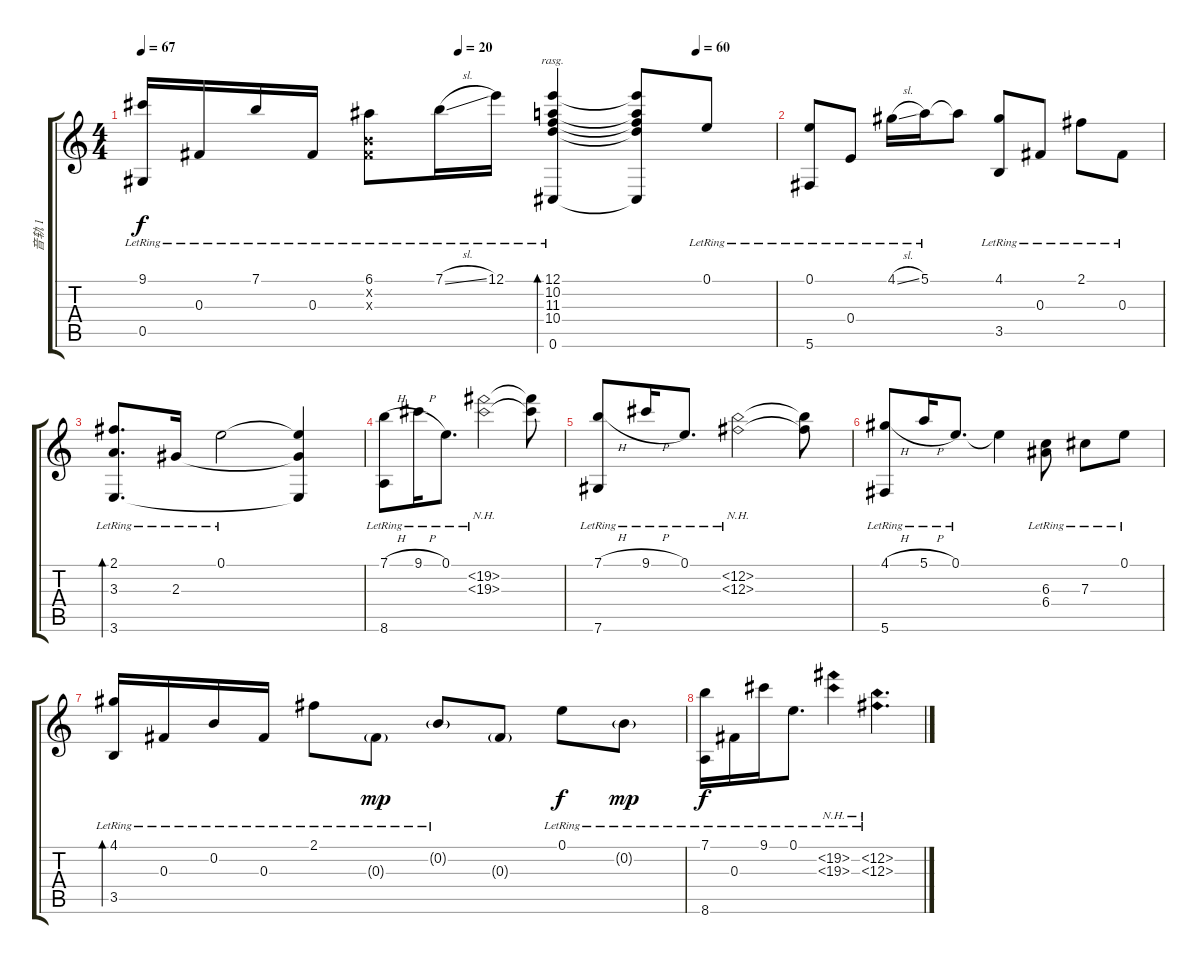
\track ("音轨 1" "音轨 1") {instrument acousticguitarsteel}
\staff {score tabs}
\tuning (E4 B3 Gb3 E3 Ab2 Db2) {hide}
\ts (4 4)
\tempo 67
\tempo (20 0.5)
\tempo (60 0.875)
\clef g2
\ks c
(9.1{lr} 0.5{lr}).16{dy f} 0.3{lr}.16 7.1{lr}.16 0.3{lr}.16 (6.1{lr} 0.2{x} 0.3{x}).8 7.1{sl lr}.16 12.1{lr}.16 (12.1{lr} 10.2{lr} 11.3{lr} 10.4{lr} 0.6{lr}).4{bd 120 rasg ii} (12.1{t} 10.2{t} 11.3{t} 10.4{t} 0.6{t}).8 0.1{lr}.8 |
(0.1{lr} 5.6{lr}).8 0.4{lr}.8 4.1{sl lr}.16 5.1{lr}.16 5.1{t}.8 (4.1{lr} 3.5{lr}).8 0.3{lr}.8 2.1{lr}.8 0.3{lr}.8 |
(2.1{lr} 3.3{lr} 3.6{lr}).8{d bd 120} 2.3{lr}.16 0.1{lr}.2 (0.1{t} 2.3{t} 3.6{t}).4 |
(7.1{h lr} 8.6{lr}).8 9.1{h lr}.16 0.1{lr}.8{d} (19.2{nh lr} 19.3{nh lr}).2 (19.2{t} 19.3{t}).8 |
(7.1{h lr} 7.6{lr}).8 9.1{h lr}.16 0.1{lr}.8{d} (12.2{nh lr} 12.3{nh lr}).2 (12.2{t} 12.3{t}).8 |
(4.1{h lr} 5.6{lr}).8 5.1{h lr}.16 0.1{lr}.8{d} 0.1{t}.4 (6.3{lr} 6.4{lr}).8 7.3{lr}.8 0.1{lr}.8 |
(4.1{lr} 3.5{lr}).16{bd 120} 0.3{lr}.16 0.2{lr}.16 0.3{lr}.16 2.1{lr}.8 0.3{g lr}.8{dy mp} 0.2{g lr}.8 0.3{g}.8 0.1{lr}.8{dy f} 0.2{g lr}.8{dy mp} |
(7.1{lr} 8.6{lr}).16{dy f} 0.3{lr}.16 9.1{lr}.16 0.1{lr}.8{d} (19.2{nh lr} 19.3{nh lr}).4 (12.2{nh lr} 12.3{nh lr}).4{d}
